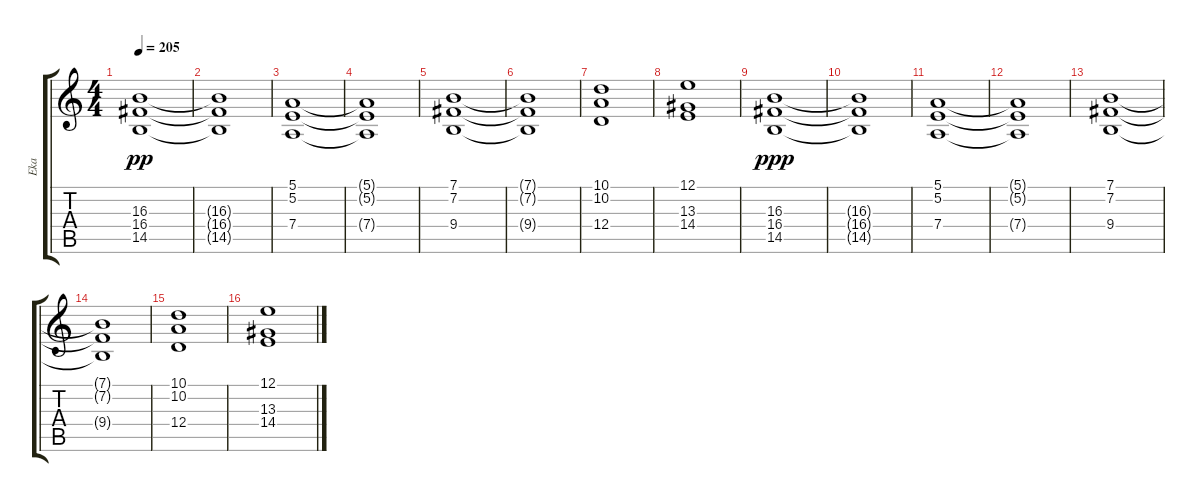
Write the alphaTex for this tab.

\track ("Eka" "Eka") {instrument pad4choir}
\staff {score tabs}
\tuning (E4 B3 G3 D3 A2 E2) {hide}
\ts (4 4)
\tempo 205
\clef g2
\ks c
(16.3 16.4 14.5).1{dy pp} |
(16.3{t} 16.4{t} 14.5{t}).1 |
(5.1 5.2 7.4).1 |
(5.1{t} 5.2{t} 7.4{t}).1 |
(7.1 7.2 9.4).1 |
(7.1{t} 7.2{t} 9.4{t}).1 |
(10.1 10.2 12.4).1 |
(12.1 13.3 14.4).1 |
(16.3 16.4 14.5).1{dy ppp} |
(16.3{t} 16.4{t} 14.5{t}).1 |
(5.1 5.2 7.4).1 |
(5.1{t} 5.2{t} 7.4{t}).1 |
(7.1 7.2 9.4).1 |
(7.1{t} 7.2{t} 9.4{t}).1 |
(10.1 10.2 12.4).1 |
(12.1 13.3 14.4).1
